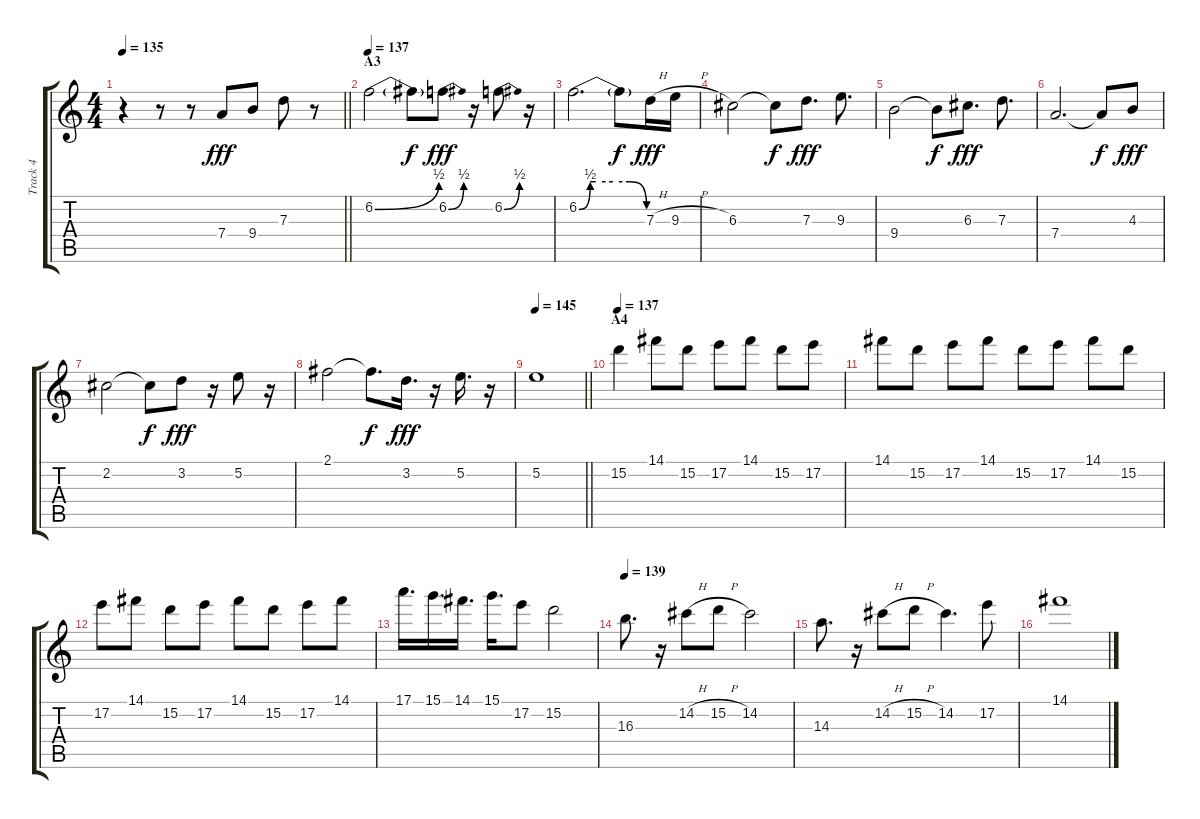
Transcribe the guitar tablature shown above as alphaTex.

\track ("Track 4" "Track 4") {instrument distortionguitar}
\staff {score tabs}
\tuning (E4 B3 G3 D3 A2 E2) {hide}
\ts (4 4)
\tempo 135
\clef g2
\barLineRight lightlight
\ks c
r.4{dy fff} r.8 r.8 7.4.8 9.4.8 7.3.8 r.8 |
\section ("" "A3")
\tempo 137
6.2{be (bend 0 0 60 2)}.2 6.2{t}.8{dy f} 6.2{be (bend 0 0 60 2)}.8{dy fff} r.16 6.2{be (bend 0 0 60 2)}.8 r.16 |
6.2{be (custom 0 0 10 2 15 2 30 2 45 2 60 0)}.2{d} 6.2{t}.8{dy f} 7.3{h}.16{dy fff} 9.3{h}.16 |
6.3.2 6.3{t}.8{dy f} 7.3.8{d dy fff} 9.3.8{d} |
9.4.2 9.4{t}.8{dy f} 6.3.8{d dy fff} 7.3.8{d} |
7.4.2{d} 7.4{t}.8{dy f} 4.3.8{dy fff} |
2.2.2 2.2{t}.8{dy f} 3.2.8{dy fff} r.16 5.2.8 r.16 |
2.1.2 2.1{t}.8{d dy f} 3.2.16{d dy fff} r.16 5.2.16{d} r.16 |
\tempo 145
\barLineRight lightlight
5.2.1 |
\section ("" "A4")
\tempo 137
15.2.4 14.1.8 15.2.8 17.2.8 14.1.8 15.2.8 17.2.8 |
14.1.8 15.2.8 17.2.8 14.1.8 15.2.8 17.2.8 14.1.8 15.2.8 |
17.2.8 14.1.8 15.2.8 17.2.8 14.1.8 15.2.8 17.2.8 14.1.8 |
17.1.16{d} 15.1.16{d} 14.1.16{d} 15.1.16{d} 17.2.8 15.2.2 |
\tempo 139
16.3.8{d} r.16 14.2{h}.8 15.2{h}.8 14.2.2 |
14.3.8{d} r.16 14.2{h}.8 15.2{h}.8 14.2.4{d} 17.2.8 |
14.1.1
